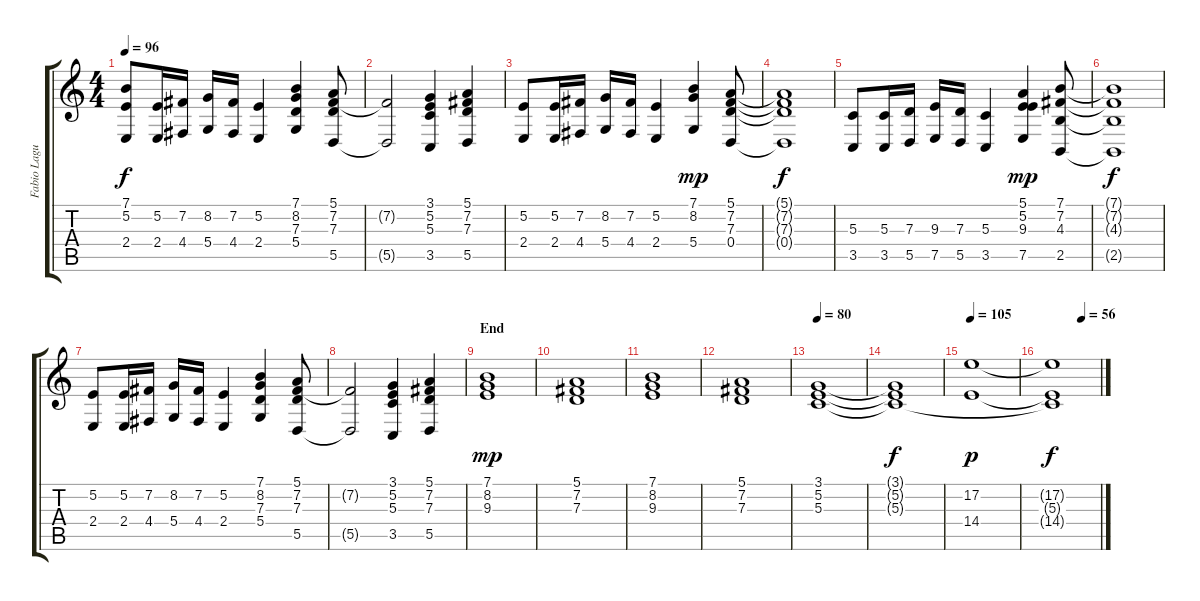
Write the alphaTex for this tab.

\track ("Fabio Laguna" "Fabio Lagu") {instrument stringensemble1}
\staff {score tabs}
\tuning (E4 B3 G3 D3 A2 E2) {hide}
\ts (4 4)
\tempo 96
\clef g2
\ks c
(7.1 5.2 2.4).8{dy f} (5.2 2.4).16 (7.2 4.4).16 (8.2 5.4).16 (7.2 4.4).16 (5.2 2.4).4 (7.1 8.2 7.3 5.4).4 (5.1 7.2 7.3 5.5).8 |
(7.2{t} 5.5{t}).2 (3.1 5.2 5.3 3.5).4 (5.1 7.2 7.3 5.5).4 |
(5.2 2.4).8 (5.2 2.4).16 (7.2 4.4).16 (8.2 5.4).16 (7.2 4.4).16 (5.2 2.4).4 (7.1 8.2 5.4).4{dy mp} (5.1 7.2 7.3 0.4).8 |
(5.1{t} 7.2{t} 7.3{t} 0.4{t}).1{dy f} |
(5.3 3.5).8 (5.3 3.5).16 (7.3 5.5).16 (9.3 7.5).16 (7.3 5.5).16 (5.3 3.5).4 (5.1 5.2 9.3 7.5).4{dy mp} (7.1 7.2 4.3 2.5).8 |
(7.1{t} 7.2{t} 4.3{t} 2.5{t}).1{dy f} |
(5.2 2.4).8 (5.2 2.4).16 (7.2 4.4).16 (8.2 5.4).16 (7.2 4.4).16 (5.2 2.4).4 (7.1 8.2 7.3 5.4).4 (5.1 7.2 7.3 5.5).8 |
(7.2{t} 5.5{t}).2 (3.1 5.2 5.3 3.5).4 (5.1 7.2 7.3 5.5).4 |
\section ("" "End")
(7.1 8.2 9.3).1{dy mp} |
(5.1 7.2 7.3).1 |
(7.1 8.2 9.3).1 |
(5.1 7.2 7.3).1 |
\tempo 80
(3.1 5.2 5.3).1{volume 0} |
(3.1{t} 5.2{t} 5.3{t}).1{dy f} |
\tempo 105
(17.2 14.4).1{dy p volume 13 instrument stringensemble1} |
\tempo (56 0.625)
(17.2{t} 5.3{t} 14.4{t}).1{dy f}
